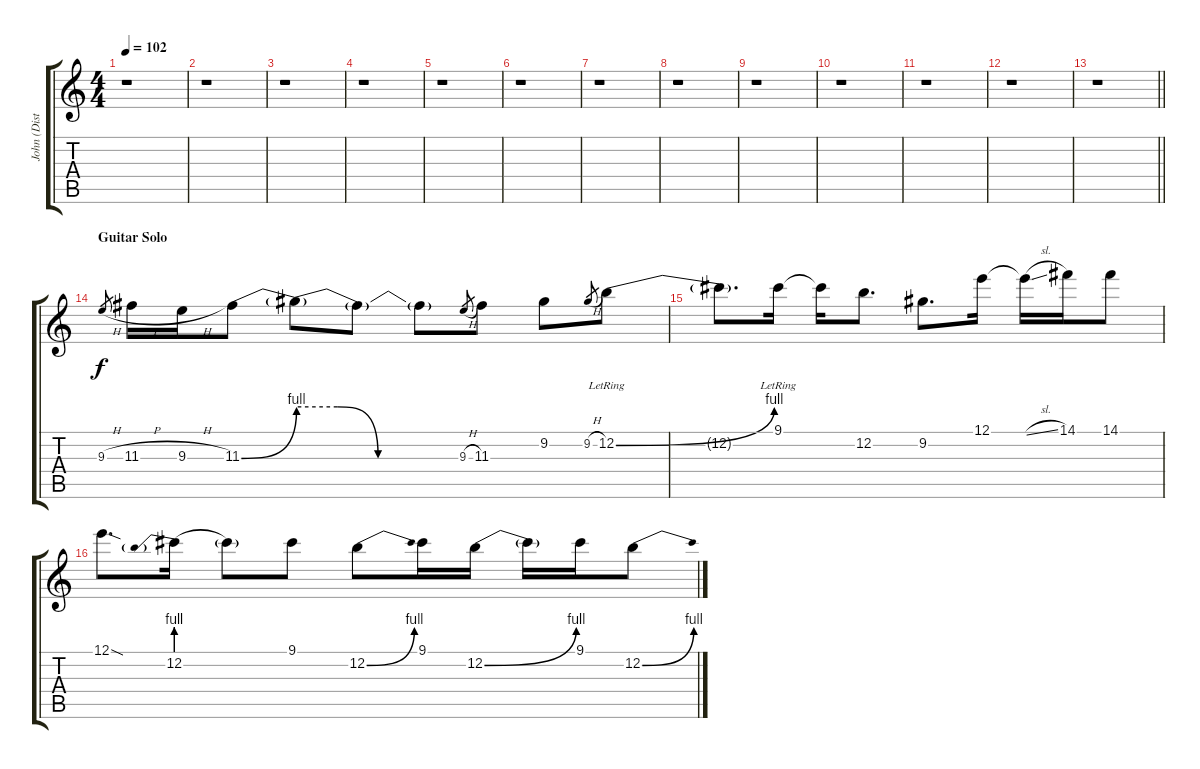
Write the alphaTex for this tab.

\track ("John (Distortion 4)" "John (Dist") {instrument distortionguitar}
\staff {score tabs}
\tuning (E4 B3 G3 D3 A2 E2) {hide}
\ts (4 4)
\tempo 102
\clef g2
\ks c
r.1{dy f} |
r.1 |
r.1 |
r.1 |
r.1 |
r.1 |
r.1 |
r.1 |
r.1 |
r.1 |
r.1 |
r.1 |
\barLineRight lightlight
r.1 |
\section ("" "Guitar Solo")
9.3{h}.8{gr} 11.3{h}.16 9.3{h}.16 11.3{be (bend 0 0 60 4)}.8 11.3{be (custom 0 4 15 4 30 0 60 0) t}.8 11.3{t}.8 11.3{t}.8 9.3{h}.8{gr} 11.3.8 9.2.8 9.2{h}.8{gr} 12.2{be (bend 0 0 60 4) lr}.8 |
12.2{t}.8{d} 9.1{lr}.16 9.1{t}.16 12.2.8{d} 9.2.8{d} 12.1.16 12.1{sl t}.16 14.1.16 14.1.8 |
12.1{sod}.8{d} 12.2{be (prebend 0 4 60 4)}.16 12.2{t}.8 9.1.8 12.2{be (bend 0 0 60 4)}.8 9.1.16 12.2{be (bend 0 0 60 4)}.16 12.2{t}.16 9.1.16 12.2{be (bend 0 0 60 4)}.8
